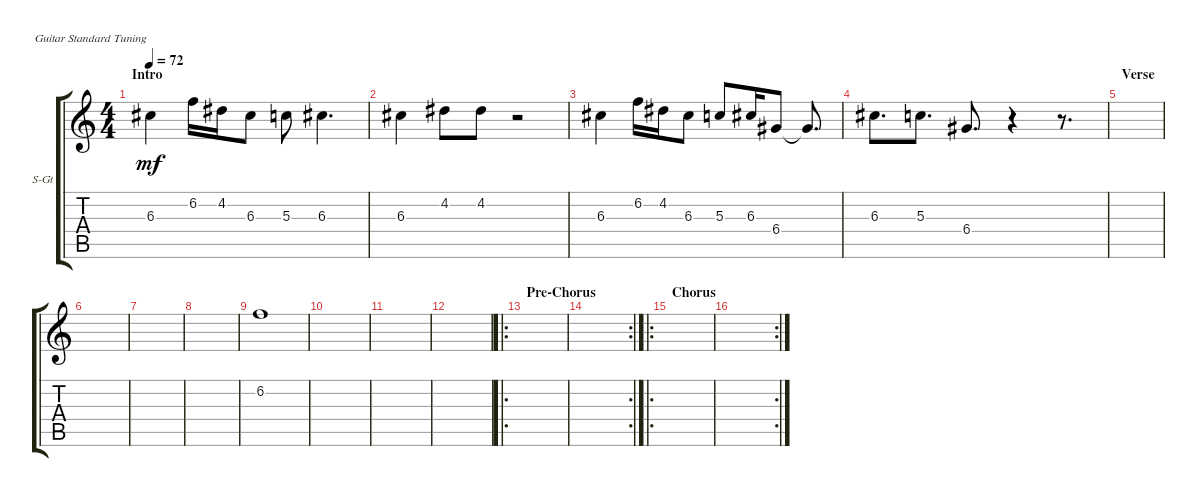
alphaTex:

\defaultSystemsLayout 4
\bracketExtendMode groupsimilarinstruments
\firstSystemTrackNameOrientation horizontal
\otherSystemsTrackNameOrientation horizontal
\track ("Guitar 1 (lead)" "S-Gt") {instrument acousticguitarsteel}
\staff {score tabs}
\tuning (E4 B3 G3 D3 A2 E2)
\ts (4 4)
\section ("" "Intro")
\tempo 72
\clef g2
\ks c
6.3.4{dy mf instrument acousticguitarsteel} 6.2.16 4.2.16 6.3.8 5.3.8 6.3.4{d} |
6.3.4 4.2.8 4.2.8 r.2 |
6.3.4 6.2.16 4.2.16 6.3.8 5.3.8 6.3.16 6.4.8 6.4{t}.8{d} |
6.3.8{d} 5.3.8{d} 6.4.8{d} r.4 r.8{d} |
\section ("" "Verse")
|
|
|
|
6.2.1 |
|
|
|
\ro
\section ("" "Pre-Chorus")
|
\rc 2
|
\ro
\section ("" "Chorus")
|
\rc 2
